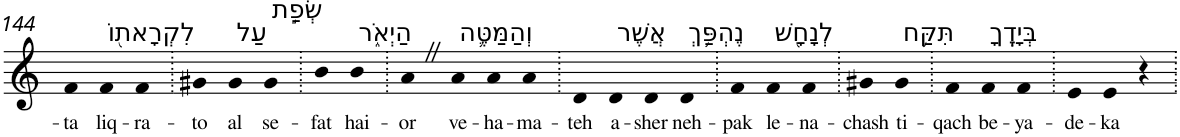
**kern	**text
*part1	*part1
*staff1	*staff1
*I"Piano	*
*I'Pno	*
!!LO:PB:g=z
*clefG2	*
*k[]	*
=144	=144
!	!LO:LY:b
4f	-ta
!LO:TX:a:t=לִקְרָאת֖וֹ	!
!	!LO:LY:b
4f	liq-
!	!LO:LY:b
4f	-ra-
=145.	=145.
!	!LO:LY:b
4g#X	-to
!LO:TX:a:t=עַל	!
!	!LO:LY:b
4g#	al
!LO:TX:a:t=שְׂפַ֣ת	!
!	!LO:LY:b
4g#	se-
=146.	=146.
!	!LO:LY:b
4b	-fat
!LO:TX:a:t=הַיְאֹ֑ר	!
!	!LO:LY:b
4b	hai-
=147.	=147.
!	!LO:LY:b
4aZ	-or
!LO:TX:a:t=וְהַמַּטֶּ֛ה	!
!	!LO:LY:b
4a	ve-
!	!LO:LY:b
4a	-ha-
!	!LO:LY:b
4a	-ma-
=148.	=148.
!	!LO:LY:b
4d	-teh
!LO:TX:a:t=אֲשֶׁר	!
!	!LO:LY:b
4d	a-
!	!LO:LY:b
4d	-sher
!LO:TX:a:t=נֶהְפַּ֥ךְ	!
!	!LO:LY:b
4d	neh-
=149.	=149.
!	!LO:LY:b
4f	-pak
!LO:TX:a:t=לְנָחָ֖שׁ	!
!	!LO:LY:b
4f	le-
!	!LO:LY:b
4f	-na-
=150.	=150.
!	!LO:LY:b
4g#X	-chash
!LO:TX:a:t=תִּקַּ֥ח	!
!	!LO:LY:b
4g#	ti-
=151.	=151.
!	!LO:LY:b
4f	-qach
!LO:TX:a:t=בְּיָדֶֽךָ	!
!	!LO:LY:b
4f	be-
!	!LO:LY:b
4f	-ya-
=152.	=152.
!	!LO:LY:b
4e	-de-
!	!LO:LY:b
4e	-ka
4r	.
=.	=.
*-	*-
